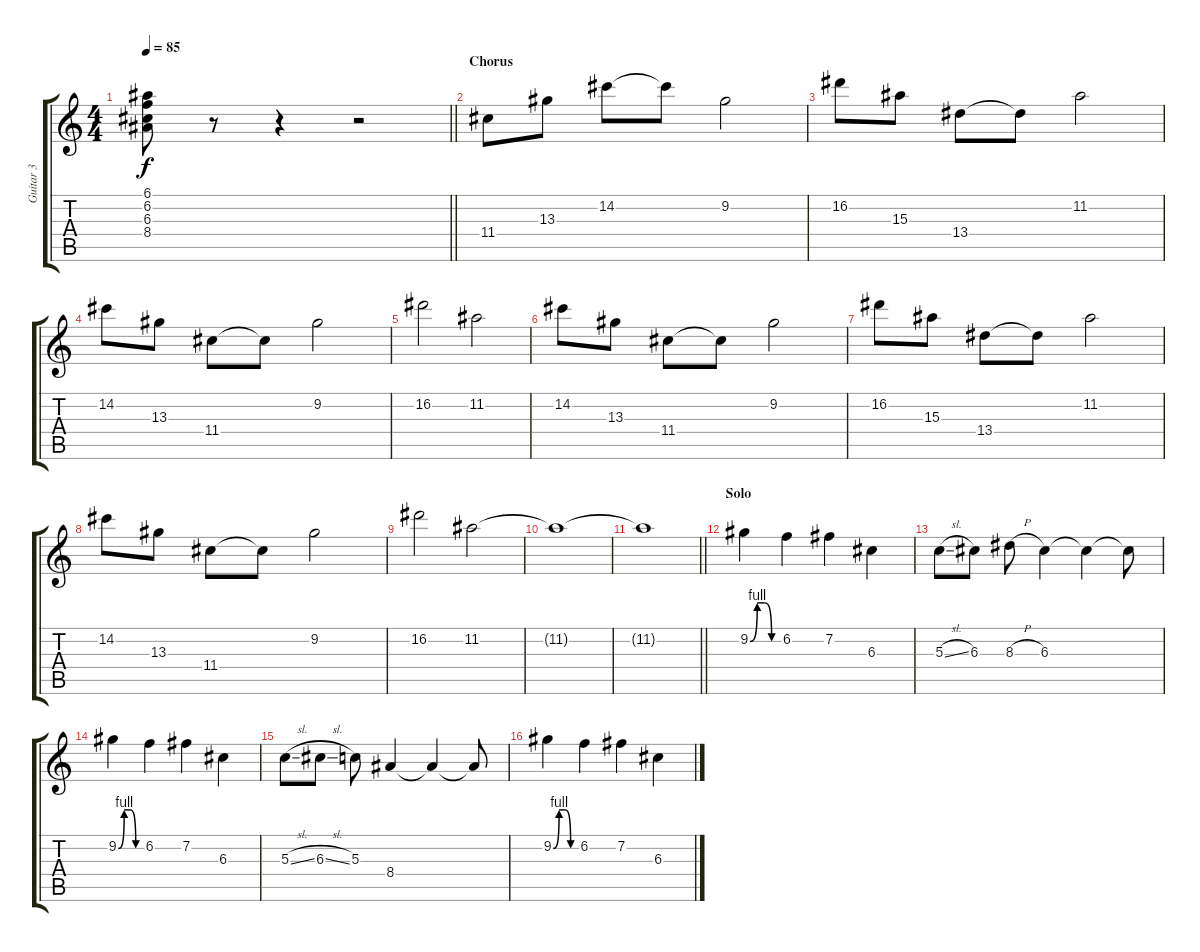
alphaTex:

\track ("Guitar 3" "Guitar 3") {instrument acousticguitarsteel}
\staff {score tabs}
\tuning (E4 B3 G3 D3 A2 E2) {hide}
\ts (4 4)
\tempo 85
\clef g2
\barLineRight lightlight
\ks c
(6.1 6.2 6.3 8.4).8{dy f} r.8 r.4 r.2 |
\section ("" "Chorus")
11.4.8{volume 12 instrument distortionguitar} 13.3.8 14.2.8 14.2{t}.8 9.2.2 |
16.2.8 15.3.8 13.4.8 13.4{t}.8 11.2.2 |
14.2.8 13.3.8 11.4.8 11.4{t}.8 9.2.2 |
16.2.2 11.2.2 |
14.2.8 13.3.8 11.4.8 11.4{t}.8 9.2.2 |
16.2.8 15.3.8 13.4.8 13.4{t}.8 11.2.2 |
14.2.8 13.3.8 11.4.8 11.4{t}.8 9.2.2 |
16.2.2 11.2.2 |
11.2{t}.1 |
\barLineRight lightlight
11.2{t}.1 |
\section ("" "Solo")
9.2{be (custom 0 0 15 4 30 4 45 0 60 0)}.4{volume 13 instrument distortionguitar} 6.2.4 7.2.4 6.3.4 |
5.3{sl}.8 6.3.8 8.3{h}.8 6.3.4 6.3{t}.4 6.3{t}.8 |
9.2{be (custom 0 0 15 4 30 4 45 0 60 0)}.4 6.2.4 7.2.4 6.3.4 |
5.3{sl}.8 6.3{sl}.8 5.3.8 8.4.4 8.4{t}.4 8.4{t}.8 |
9.2{be (custom 0 0 15 4 30 4 45 0 60 0)}.4{volume 12 instrument distortionguitar} 6.2.4 7.2.4 6.3.4
